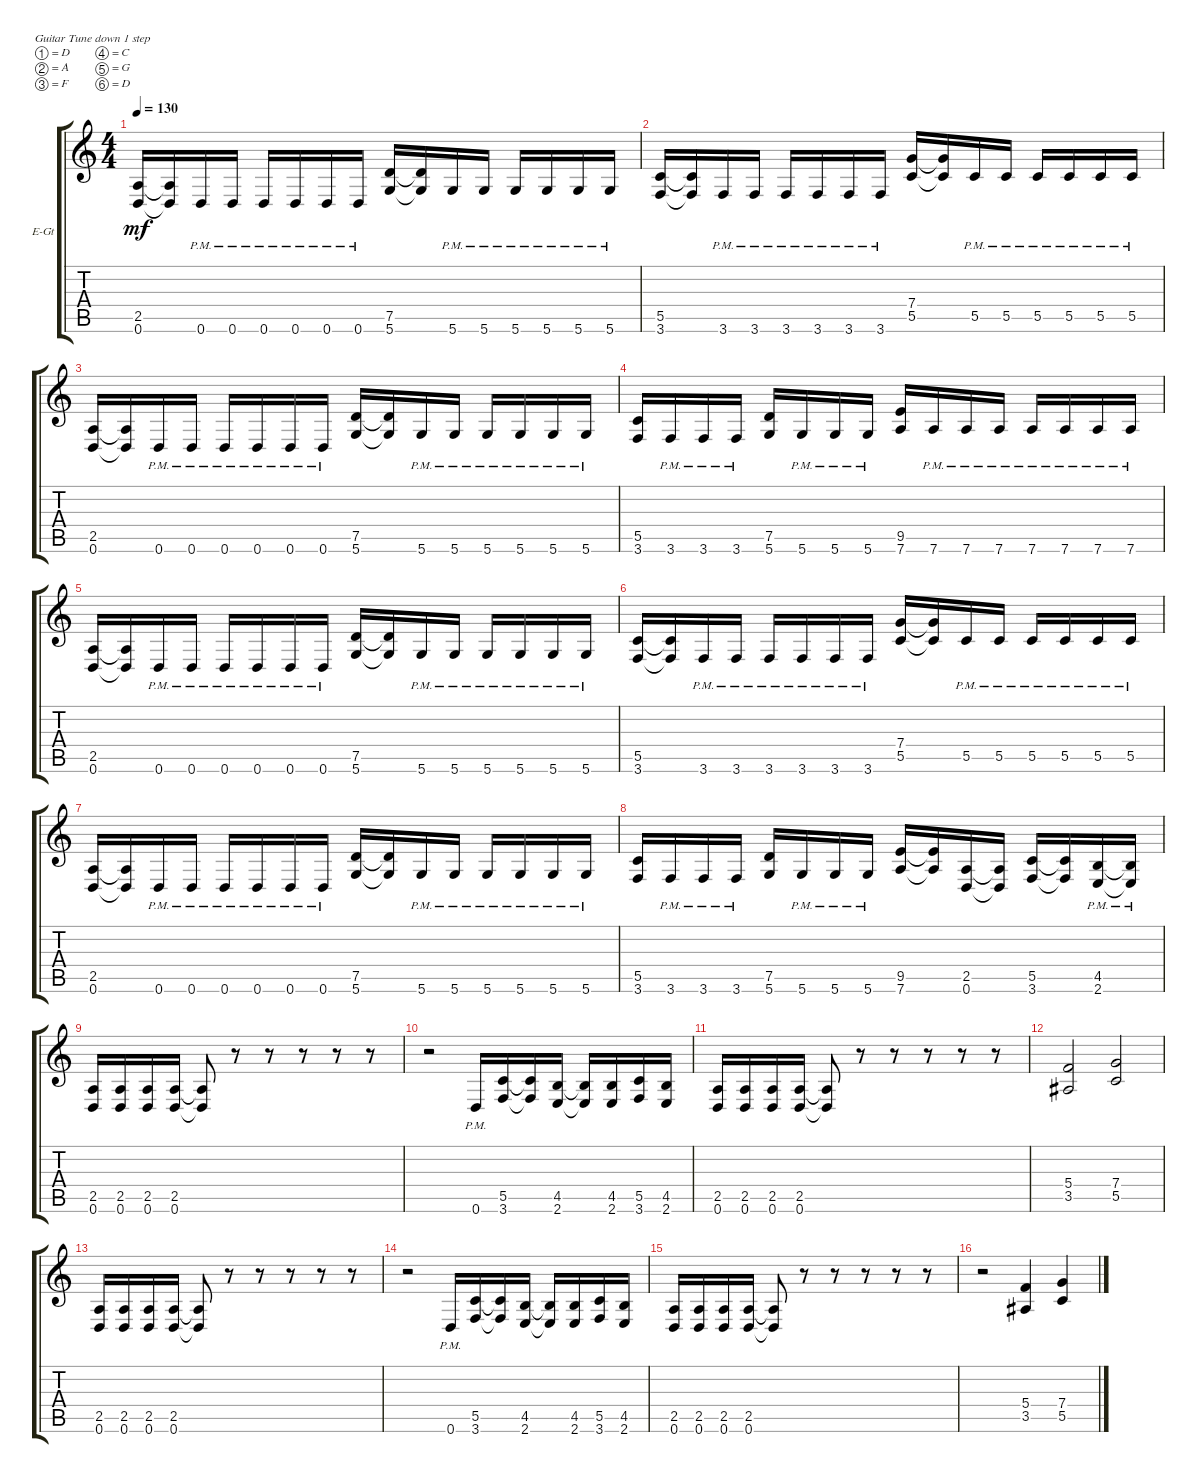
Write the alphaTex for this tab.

\defaultSystemsLayout 4
\bracketExtendMode groupsimilarinstruments
\firstSystemTrackNameOrientation horizontal
\otherSystemsTrackNameOrientation horizontal
\track ("Electric Guitar" "E-Gt") {instrument distortionguitar}
\staff {score tabs}
\tuning (D4 A3 F3 C3 G2 D2)
\ts (4 4)
\tempo 130
\clef g2
\ks c
(0.6 2.5).16{dy mf} (0.6{t} 2.5{t}).16 0.6{pm}.16 0.6{pm}.16 0.6{pm}.16 0.6{pm}.16 0.6{pm}.16 0.6{pm}.16 (5.6 7.5).16 (5.6{t} 7.5{t}).16 5.6{pm}.16 5.6{pm}.16 5.6{pm}.16 5.6{pm}.16 5.6{pm}.16 5.6{pm}.16 |
(3.6 5.5).16 (3.6{t} 5.5{t}).16 3.6{pm}.16 3.6{pm}.16 3.6{pm}.16 3.6{pm}.16 3.6{pm}.16 3.6{pm}.16 (5.5 7.4).16 (5.5{t} 7.4{t}).16 5.5{pm}.16 5.5{pm}.16 5.5{pm}.16 5.5{pm}.16 5.5{pm}.16 5.5{pm}.16 |
(0.6 2.5).16 (0.6{t} 2.5{t}).16 0.6{pm}.16 0.6{pm}.16 0.6{pm}.16 0.6{pm}.16 0.6{pm}.16 0.6{pm}.16 (5.6 7.5).16 (5.6{t} 7.5{t}).16 5.6{pm}.16 5.6{pm}.16 5.6{pm}.16 5.6{pm}.16 5.6{pm}.16 5.6{pm}.16 |
(3.6 5.5).16 3.6{pm}.16 3.6{pm}.16 3.6{pm}.16 (5.6 7.5).16 5.6{pm}.16 5.6{pm}.16 5.6{pm}.16 (7.6 9.5).16 7.6{pm}.16 7.6{pm}.16 7.6{pm}.16 7.6{pm}.16 7.6{pm}.16 7.6{pm}.16 7.6{pm}.16 |
(0.6 2.5).16 (0.6{t} 2.5{t}).16 0.6{pm}.16 0.6{pm}.16 0.6{pm}.16 0.6{pm}.16 0.6{pm}.16 0.6{pm}.16 (5.6 7.5).16 (5.6{t} 7.5{t}).16 5.6{pm}.16 5.6{pm}.16 5.6{pm}.16 5.6{pm}.16 5.6{pm}.16 5.6{pm}.16 |
(3.6 5.5).16 (3.6{t} 5.5{t}).16 3.6{pm}.16 3.6{pm}.16 3.6{pm}.16 3.6{pm}.16 3.6{pm}.16 3.6{pm}.16 (5.5 7.4).16 (5.5{t} 7.4{t}).16 5.5{pm}.16 5.5{pm}.16 5.5{pm}.16 5.5{pm}.16 5.5{pm}.16 5.5{pm}.16 |
(0.6 2.5).16 (0.6{t} 2.5{t}).16 0.6{pm}.16 0.6{pm}.16 0.6{pm}.16 0.6{pm}.16 0.6{pm}.16 0.6{pm}.16 (5.6 7.5).16 (5.6{t} 7.5{t}).16 5.6{pm}.16 5.6{pm}.16 5.6{pm}.16 5.6{pm}.16 5.6{pm}.16 5.6{pm}.16 |
(3.6 5.5).16 3.6{pm}.16 3.6{pm}.16 3.6{pm}.16 (5.6 7.5).16 5.6{pm}.16 5.6{pm}.16 5.6{pm}.16 (7.6 9.5).16 (7.6{t} 9.5{t}).16 (0.6 2.5).16 (0.6{t} 2.5{t}).16 (3.6 5.5).16 (3.6{t} 5.5{t}).16 (2.6{pm} 4.5).16 (2.6{pm t} 4.5{t}).16 |
(0.6 2.5).16 (0.6 2.5).16 (0.6 2.5).16 (0.6 2.5).16 (0.6{t} 2.5{t}).8 r.8 r.8 r.8 r.8 r.8 |
r.2 0.6{pm}.16 (3.6 5.5).16 (3.6{t} 5.5{t}).16 (2.6 4.5).16 (2.6{t} 4.5{t}).16 (2.6 4.5).16 (3.6 5.5).16 (2.6 4.5).16 |
(0.6 2.5).16 (0.6 2.5).16 (0.6 2.5).16 (0.6 2.5).16 (0.6{t} 2.5{t}).8 r.8 r.8 r.8 r.8 r.8 |
(3.5 5.4).2 (5.5 7.4).2 |
(0.6 2.5).16 (0.6 2.5).16 (0.6 2.5).16 (0.6 2.5).16 (0.6{t} 2.5{t}).8 r.8 r.8 r.8 r.8 r.8 |
r.2 0.6{pm}.16 (3.6 5.5).16 (3.6{t} 5.5{t}).16 (2.6 4.5).16 (2.6{t} 4.5{t}).16 (2.6 4.5).16 (3.6 5.5).16 (2.6 4.5).16 |
(0.6 2.5).16 (0.6 2.5).16 (0.6 2.5).16 (0.6 2.5).16 (0.6{t} 2.5{t}).8 r.8 r.8 r.8 r.8 r.8 |
r.2 (3.5 5.4).4 (5.5 7.4).4
